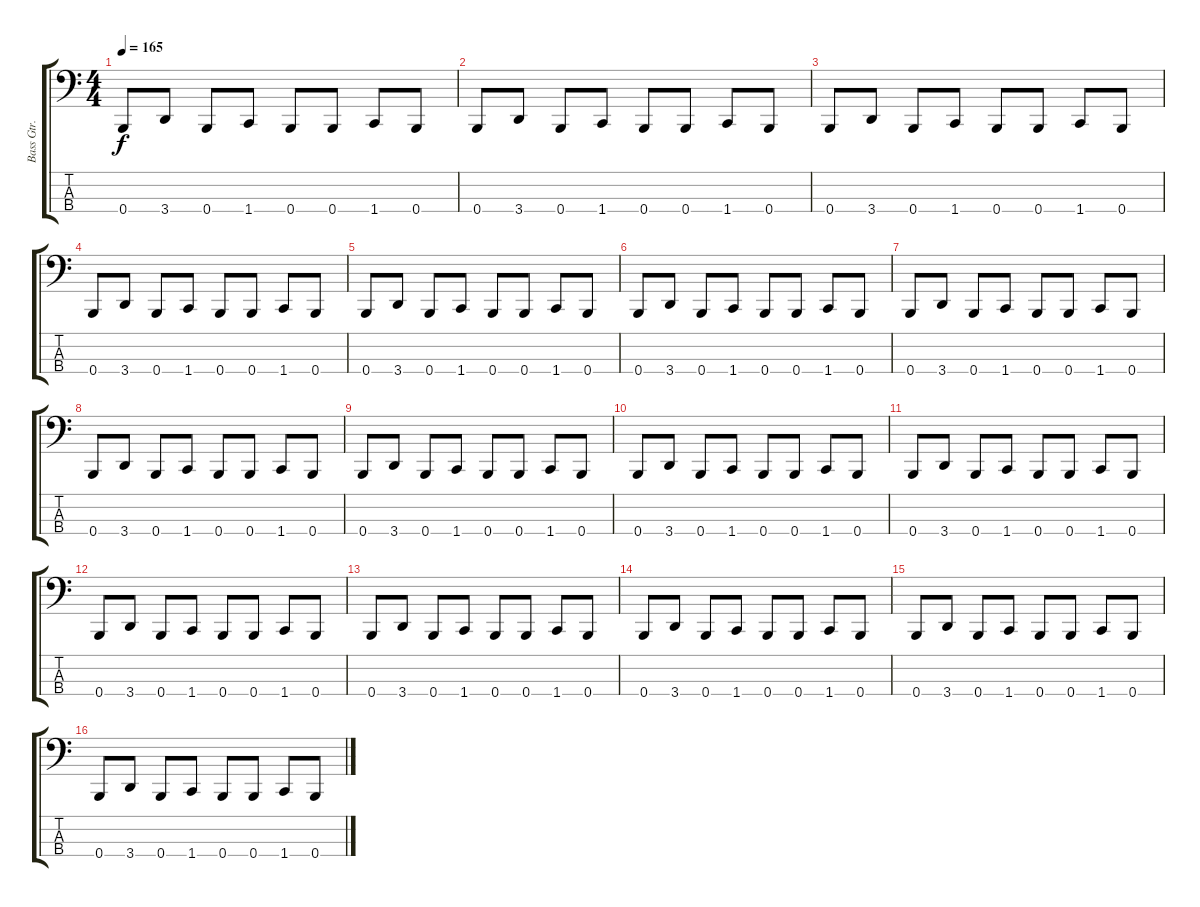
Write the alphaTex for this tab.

\track ("Bass Gtr." "Bass Gtr.") {instrument electricbasspick}
\staff {score tabs}
\tuning (E2 B1 Gb1 B0) {hide}
\ts (4 4)
\tempo 165
\clef f4
\ks c
0.4.8{dy f} 3.4.8 0.4.8 1.4.8 0.4.8 0.4.8 1.4.8 0.4.8 |
0.4.8 3.4.8 0.4.8 1.4.8 0.4.8 0.4.8 1.4.8 0.4.8 |
0.4.8 3.4.8 0.4.8 1.4.8 0.4.8 0.4.8 1.4.8 0.4.8 |
0.4.8 3.4.8 0.4.8 1.4.8 0.4.8 0.4.8 1.4.8 0.4.8 |
0.4.8 3.4.8 0.4.8 1.4.8 0.4.8 0.4.8 1.4.8 0.4.8 |
0.4.8 3.4.8 0.4.8 1.4.8 0.4.8 0.4.8 1.4.8 0.4.8 |
0.4.8 3.4.8 0.4.8 1.4.8 0.4.8 0.4.8 1.4.8 0.4.8 |
0.4.8 3.4.8 0.4.8 1.4.8 0.4.8 0.4.8 1.4.8 0.4.8 |
0.4.8 3.4.8 0.4.8 1.4.8 0.4.8 0.4.8 1.4.8 0.4.8 |
0.4.8 3.4.8 0.4.8 1.4.8 0.4.8 0.4.8 1.4.8 0.4.8 |
0.4.8 3.4.8 0.4.8 1.4.8 0.4.8 0.4.8 1.4.8 0.4.8 |
0.4.8 3.4.8 0.4.8 1.4.8 0.4.8 0.4.8 1.4.8 0.4.8 |
0.4.8 3.4.8 0.4.8 1.4.8 0.4.8 0.4.8 1.4.8 0.4.8 |
0.4.8 3.4.8 0.4.8 1.4.8 0.4.8 0.4.8 1.4.8 0.4.8 |
0.4.8 3.4.8 0.4.8 1.4.8 0.4.8 0.4.8 1.4.8 0.4.8 |
0.4.8 3.4.8 0.4.8 1.4.8 0.4.8 0.4.8 1.4.8 0.4.8
